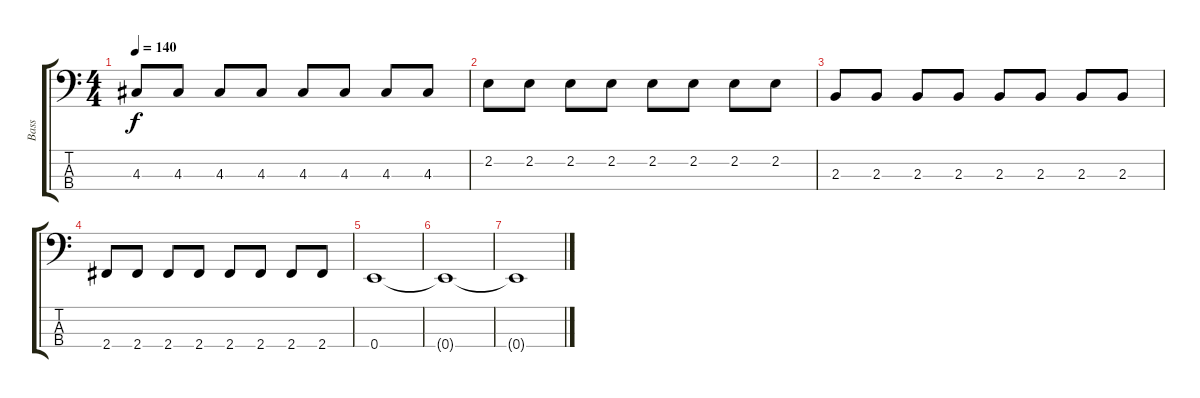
\track ("Bass" "Bass") {instrument electricbasspick}
\staff {score tabs}
\tuning (G2 D2 A1 E1) {hide}
\ts (4 4)
\tempo 140
\clef f4
\ks c
4.3.8{dy f} 4.3.8 4.3.8 4.3.8 4.3.8 4.3.8 4.3.8 4.3.8 |
2.2.8 2.2.8 2.2.8 2.2.8 2.2.8 2.2.8 2.2.8 2.2.8 |
2.3.8 2.3.8 2.3.8 2.3.8 2.3.8 2.3.8 2.3.8 2.3.8 |
2.4.8 2.4.8 2.4.8 2.4.8 2.4.8 2.4.8 2.4.8 2.4.8 |
0.4.1 |
0.4{t}.1 |
0.4{t}.1
